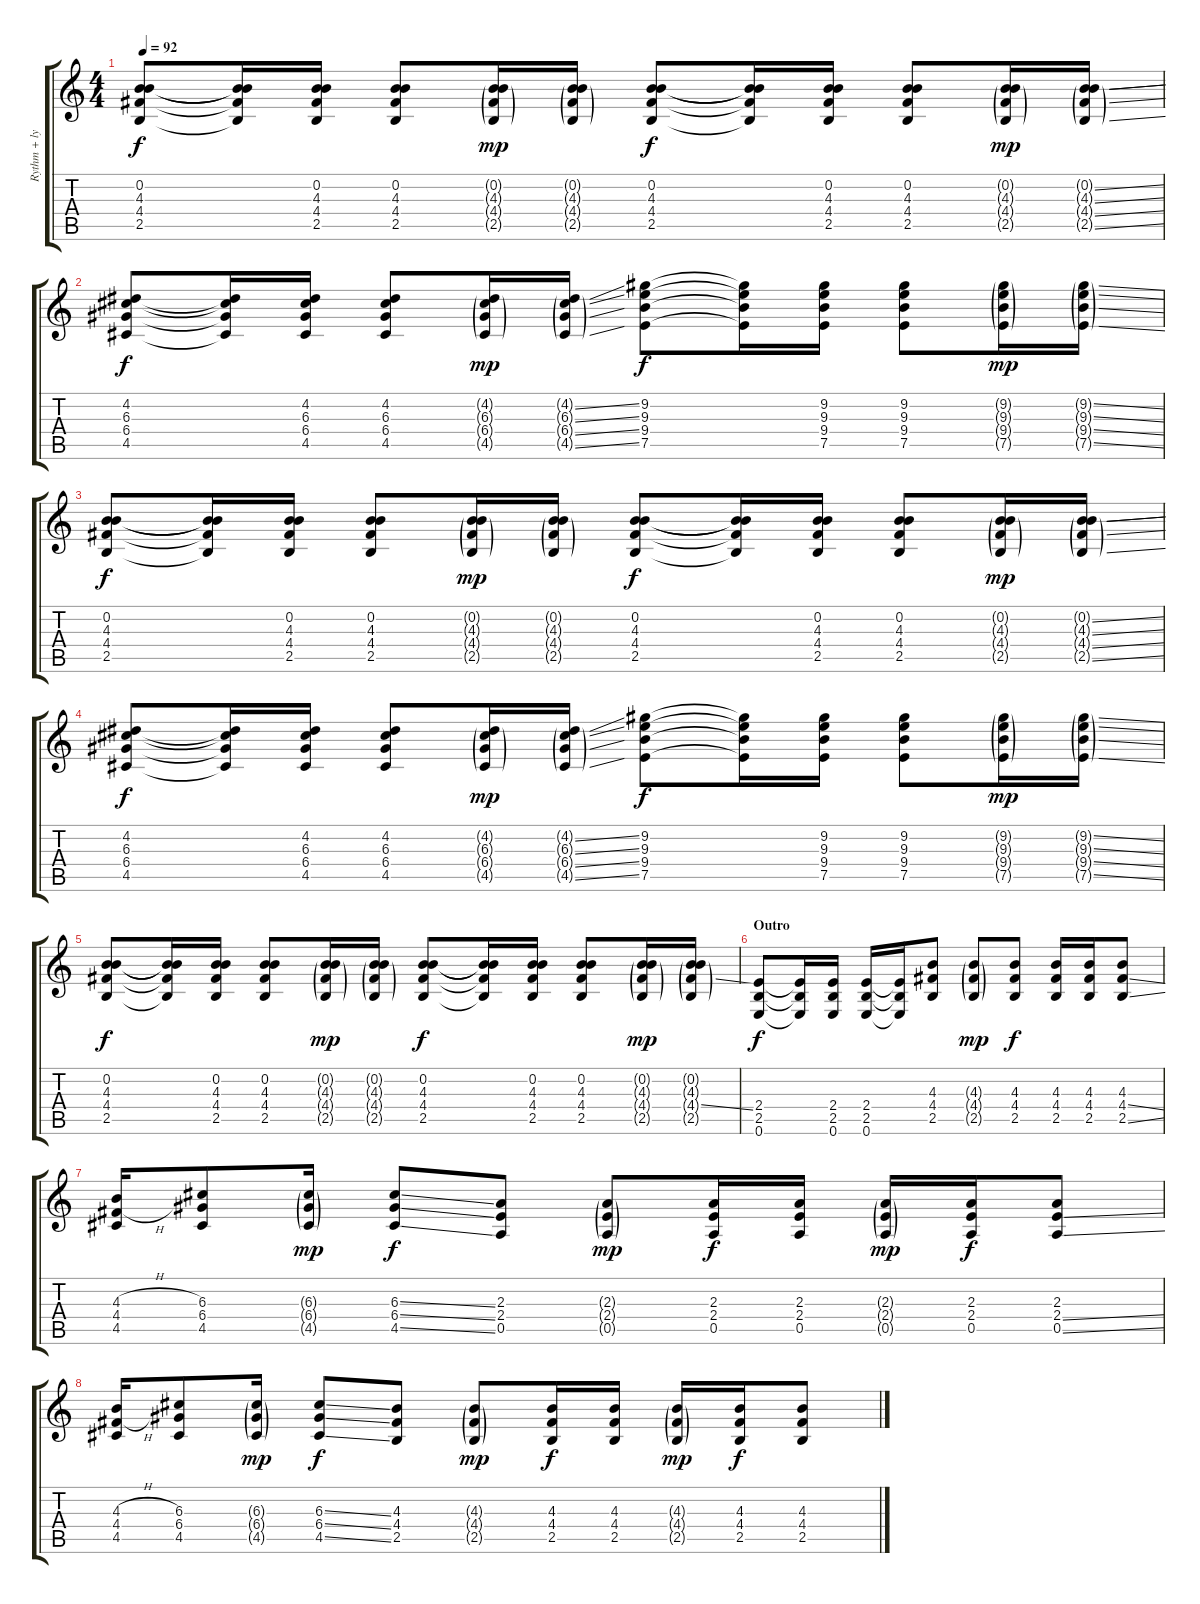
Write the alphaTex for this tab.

\track ("Rythm + lyrics" "Rythm + ly") {instrument electricguitarclean}
\staff {score tabs}
\tuning (E4 B3 G3 D3 A2 E2) {hide}
\ts (4 4)
\tempo 92
\clef g2
\ks c
(0.2 4.3 4.4 2.5).8{dy f} (0.2{t} 4.3{t} 4.4{t} 2.5{t}).16 (0.2 4.3 4.4 2.5).16 (0.2 4.3 4.4 2.5).8 (0.2{g} 4.3{g} 4.4{g} 2.5{g}).16{dy mp} (0.2{g} 4.3{g} 4.4{g} 2.5{g}).16 (0.2 4.3 4.4 2.5).8{dy f} (0.2{t} 4.3{t} 4.4{t} 2.5{t}).16 (0.2 4.3 4.4 2.5).16 (0.2 4.3 4.4 2.5).8 (0.2{g} 4.3{g} 4.4{g} 2.5{g}).16{dy mp} (0.2{ss g} 4.3{ss g} 4.4{ss g} 2.5{ss g}).16 |
(4.2 6.3 6.4 4.5).8{dy f} (4.2{t} 6.3{t} 6.4{t} 4.5{t}).16 (4.2 6.3 6.4 4.5).16 (4.2 6.3 6.4 4.5).8 (4.2{g} 6.3{g} 6.4{g} 4.5{g}).16{dy mp} (4.2{ss g} 6.3{ss g} 6.4{ss g} 4.5{ss g}).16 (9.2 9.3 9.4 7.5).8{dy f} (9.2{t} 9.3{t} 9.4{t} 7.5{t}).16 (9.2 9.3 9.4 7.5).16 (9.2 9.3 9.4 7.5).8 (9.2{g} 9.3{g} 9.4{g} 7.5{g}).16{dy mp} (9.2{ss g} 9.3{ss g} 9.4{ss g} 7.5{ss g}).16 |
(0.2 4.3 4.4 2.5).8{dy f} (0.2{t} 4.3{t} 4.4{t} 2.5{t}).16 (0.2 4.3 4.4 2.5).16 (0.2 4.3 4.4 2.5).8 (0.2{g} 4.3{g} 4.4{g} 2.5{g}).16{dy mp} (0.2{g} 4.3{g} 4.4{g} 2.5{g}).16 (0.2 4.3 4.4 2.5).8{dy f} (0.2{t} 4.3{t} 4.4{t} 2.5{t}).16 (0.2 4.3 4.4 2.5).16 (0.2 4.3 4.4 2.5).8 (0.2{g} 4.3{g} 4.4{g} 2.5{g}).16{dy mp} (0.2{ss g} 4.3{ss g} 4.4{ss g} 2.5{ss g}).16 |
(4.2 6.3 6.4 4.5).8{dy f} (4.2{t} 6.3{t} 6.4{t} 4.5{t}).16 (4.2 6.3 6.4 4.5).16 (4.2 6.3 6.4 4.5).8 (4.2{g} 6.3{g} 6.4{g} 4.5{g}).16{dy mp} (4.2{ss g} 6.3{ss g} 6.4{ss g} 4.5{ss g}).16 (9.2 9.3 9.4 7.5).8{dy f} (9.2{t} 9.3{t} 9.4{t} 7.5{t}).16 (9.2 9.3 9.4 7.5).16 (9.2 9.3 9.4 7.5).8 (9.2{g} 9.3{g} 9.4{g} 7.5{g}).16{dy mp} (9.2{ss g} 9.3{ss g} 9.4{ss g} 7.5{ss g}).16 |
(0.2 4.3 4.4 2.5).8{dy f} (0.2{t} 4.3{t} 4.4{t} 2.5{t}).16 (0.2 4.3 4.4 2.5).16 (0.2 4.3 4.4 2.5).8 (0.2{g} 4.3{g} 4.4{g} 2.5{g}).16{dy mp} (0.2{g} 4.3{g} 4.4{g} 2.5{g}).16 (0.2 4.3 4.4 2.5).8{dy f} (0.2{t} 4.3{t} 4.4{t} 2.5{t}).16 (0.2 4.3 4.4 2.5).16 (0.2 4.3 4.4 2.5).8 (0.2{g} 4.3{g} 4.4{g} 2.5{g}).16{dy mp} (0.2{g} 4.3{g} 4.4{ss g} 2.5{g}).16 |
\section ("" "Outro")
(2.4 2.5 0.6).8{dy f} (2.4{t} 2.5{t} 0.6{t}).16 (2.4 2.5 0.6).16 (2.4 2.5 0.6).16 (2.4{t} 2.5{t} 0.6{t}).16 (4.3 4.4 2.5).8 (4.3{g} 4.4{g} 2.5{g}).8{dy mp} (4.3 4.4 2.5).8{dy f} (4.3 4.4 2.5).16 (4.3 4.4 2.5).16 (4.3 4.4{ss} 2.5{ss}).8 |
(4.3{h} 4.4{h} 4.5).16 (6.3 6.4 4.5).8 (6.3{g} 6.4{g} 4.5{g}).16{dy mp} (6.3{ss} 6.4{ss} 4.5{ss}).8{dy f} (2.3 2.4 0.5).8 (2.3{g} 2.4{g} 0.5{g}).8{dy mp} (2.3 2.4 0.5).16{dy f} (2.3 2.4 0.5).16 (2.3{g} 2.4{g} 0.5{g}).16{dy mp} (2.3 2.4 0.5).16{dy f} (2.3 2.4{ss} 0.5{ss}).8 |
(4.3{h} 4.4{h} 4.5).16 (6.3 6.4 4.5).8 (6.3{g} 6.4{g} 4.5{g}).16{dy mp} (6.3{ss} 6.4{ss} 4.5{ss}).8{dy f} (4.3 4.4 2.5).8 (4.3{g} 4.4{g} 2.5{g}).8{dy mp} (4.3 4.4 2.5).16{dy f} (4.3 4.4 2.5).16 (4.3{g} 4.4{g} 2.5{g}).16{dy mp} (4.3 4.4 2.5).16{dy f} (4.3 4.4{ss} 2.5{ss}).8
